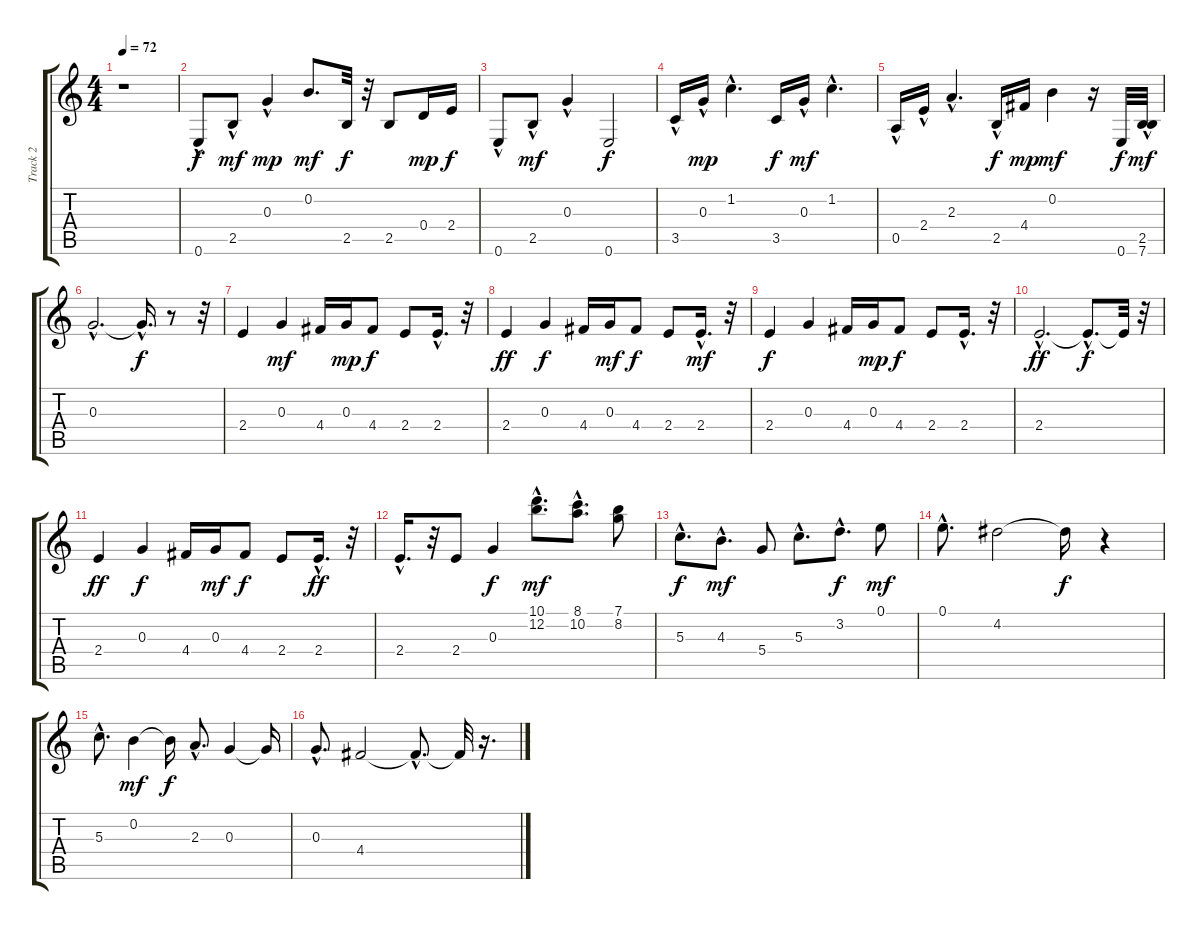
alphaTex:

\track ("Track 2" "Track 2") {instrument acousticguitarsteel}
\staff {score tabs}
\tuning (E4 B3 G3 D3 A2 E2) {hide}
\ts (4 4)
\tempo 72
\clef g2
\ks c
r.1{dy f instrument acousticguitarsteel} |
0.6{hac}.8 2.5{hac}.8{dy mf} 0.3{hac}.4{dy mp} 0.2.8{d dy mf} 2.5.32{dy f} r.32 2.5.8 0.4.16{dy mp} 2.4.16{dy f} |
0.6{hac}.8 2.5{hac}.8{dy mf} 0.3{hac}.4 0.6.2{dy f} |
3.5{hac}.16 0.3{hac}.16{dy mp} 1.2{hac}.4{d} 3.5.16{dy f} 0.3{hac}.16{dy mf} 1.2{hac}.4{d} |
0.5{hac}.16 2.4{hac}.16 2.3{hac}.4{d} 2.5{hac}.16{dy f} 4.4.16{dy mp} 0.2.4{dy mf} r.16 0.6.32{dy f} (2.5{hac} 7.6{hac}).32{dy mf} |
0.3{hac}.2{d} 0.3{hac t}.16{d dy f} r.8 r.32 |
2.4.4 0.3.4{dy mf} 4.4.16 0.3.16{dy mp} 4.4.8{dy f} 2.4.8 2.4{hac}.16{d} r.32 |
2.4.4{dy ff} 0.3.4{dy f} 4.4.16 0.3.16{dy mf} 4.4.8{dy f} 2.4.8 2.4{hac}.16{d dy mf} r.32 |
2.4.4{dy f} 0.3.4 4.4.16 0.3.16{dy mp} 4.4.8{dy f} 2.4.8 2.4{hac}.16{d} r.32 |
2.4{hac}.2{d dy ff} 2.4{hac t}.8{d dy f} 2.4{t}.32 r.32 |
2.4.4{dy ff} 0.3.4{dy f} 4.4.16 0.3.16{dy mf} 4.4.8{dy f} 2.4.8 2.4{hac}.16{d dy ff} r.32 |
2.4{hac}.16{d} r.32 2.4.8 0.3.4{dy f} (10.1{hac} 12.2{hac}).8{d dy mf} (8.1{hac} 10.2).8{d} (7.1 8.2).8 |
5.3{hac}.8{d dy f} 4.3{hac}.8{d dy mf} 5.4.8 5.3{hac}.8{d} 3.2{hac}.8{d dy f} 0.1.8{dy mf} |
0.1{hac}.8{d} 4.2.2 4.2{t}.16{dy f} r.4 |
5.3{hac}.8{d} 0.2.4{dy mf} 0.2{t}.16{dy f} 2.3{hac}.8{d} 0.3.4 0.3{t}.16 |
0.3{hac}.8{d} 4.4.2 4.4{hac t}.8{d} 4.4{t}.32 r.16{d}
